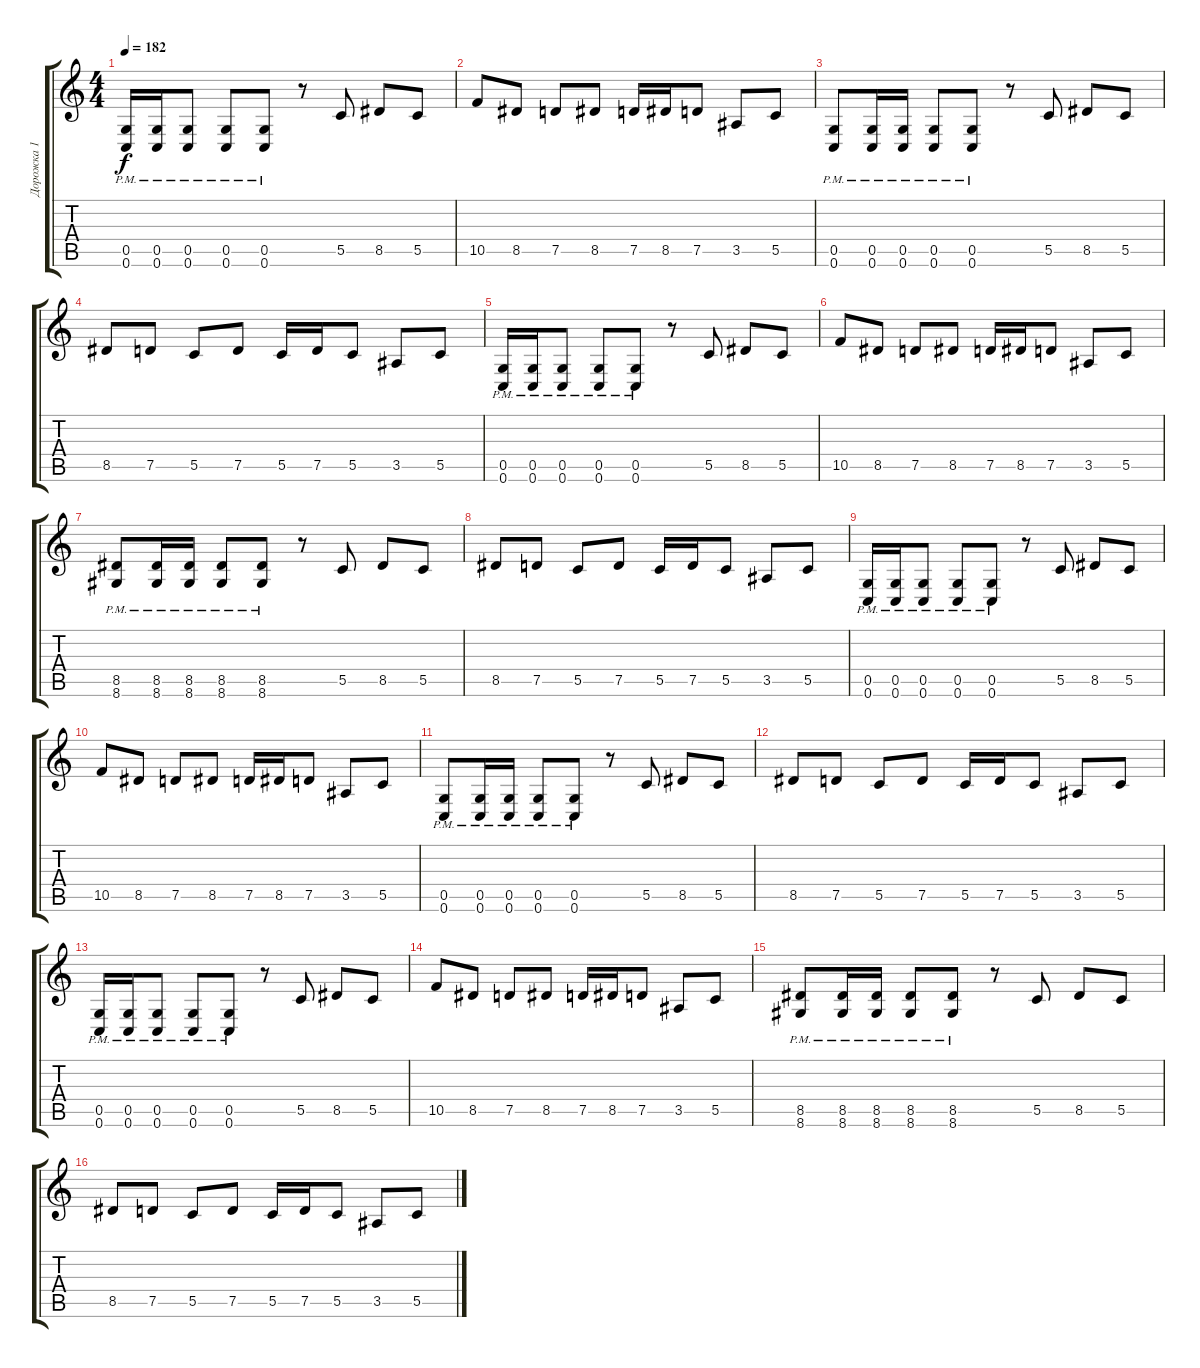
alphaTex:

\track ("Дорожка 1" "Дорожка 1") {instrument distortionguitar}
\staff {score tabs}
\tuning (D4 A3 F3 C3 G2 C2) {hide}
\ts (4 4)
\tempo 182
\clef g2
\ks c
(0.5{pm} 0.6{pm}).16{dy f} (0.5{pm} 0.6{pm}).16 (0.5{pm} 0.6{pm}).8 (0.5{pm} 0.6{pm}).8 (0.5{pm} 0.6{pm}).8 r.8 5.5.8 8.5.8 5.5.8 |
10.5.8 8.5.8 7.5.8 8.5.8 7.5.16 8.5.16 7.5.8 3.5.8 5.5.8 |
(0.5{pm} 0.6{pm}).8 (0.5{pm} 0.6{pm}).16 (0.5{pm} 0.6{pm}).16 (0.5{pm} 0.6{pm}).8 (0.5{pm} 0.6{pm}).8 r.8 5.5.8 8.5.8 5.5.8 |
8.5.8 7.5.8 5.5.8 7.5.8 5.5.16 7.5.16 5.5.8 3.5.8 5.5.8 |
(0.5{pm} 0.6{pm}).16 (0.5{pm} 0.6{pm}).16 (0.5{pm} 0.6{pm}).8 (0.5{pm} 0.6{pm}).8 (0.5{pm} 0.6{pm}).8 r.8 5.5.8 8.5.8 5.5.8 |
10.5.8 8.5.8 7.5.8 8.5.8 7.5.16 8.5.16 7.5.8 3.5.8 5.5.8 |
(8.5{pm} 8.6{pm}).8 (8.5{pm} 8.6{pm}).16 (8.5{pm} 8.6{pm}).16 (8.5{pm} 8.6{pm}).8 (8.5{pm} 8.6{pm}).8 r.8 5.5.8 8.5.8 5.5.8 |
8.5.8 7.5.8 5.5.8 7.5.8 5.5.16 7.5.16 5.5.8 3.5.8 5.5.8 |
(0.5{pm} 0.6{pm}).16 (0.5{pm} 0.6{pm}).16 (0.5{pm} 0.6{pm}).8 (0.5{pm} 0.6{pm}).8 (0.5{pm} 0.6{pm}).8 r.8 5.5.8 8.5.8 5.5.8 |
10.5.8 8.5.8 7.5.8 8.5.8 7.5.16 8.5.16 7.5.8 3.5.8 5.5.8 |
(0.5{pm} 0.6{pm}).8 (0.5{pm} 0.6{pm}).16 (0.5{pm} 0.6{pm}).16 (0.5{pm} 0.6{pm}).8 (0.5{pm} 0.6{pm}).8 r.8 5.5.8 8.5.8 5.5.8 |
8.5.8 7.5.8 5.5.8 7.5.8 5.5.16 7.5.16 5.5.8 3.5.8 5.5.8 |
(0.5{pm} 0.6{pm}).16 (0.5{pm} 0.6{pm}).16 (0.5{pm} 0.6{pm}).8 (0.5{pm} 0.6{pm}).8 (0.5{pm} 0.6{pm}).8 r.8 5.5.8 8.5.8 5.5.8 |
10.5.8 8.5.8 7.5.8 8.5.8 7.5.16 8.5.16 7.5.8 3.5.8 5.5.8 |
(8.5{pm} 8.6{pm}).8 (8.5{pm} 8.6{pm}).16 (8.5{pm} 8.6{pm}).16 (8.5{pm} 8.6{pm}).8 (8.5{pm} 8.6{pm}).8 r.8 5.5.8 8.5.8 5.5.8 |
8.5.8 7.5.8 5.5.8 7.5.8 5.5.16 7.5.16 5.5.8 3.5.8 5.5.8
